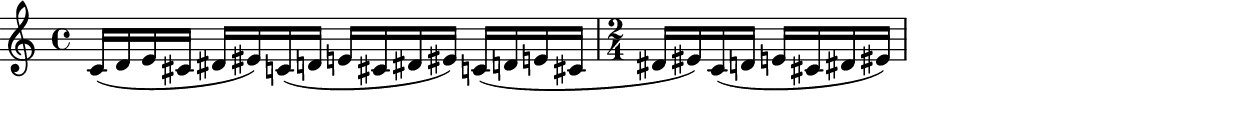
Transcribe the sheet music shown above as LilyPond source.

%%% Generated by music-score %%%
\include "lilypond-book-preamble.ly"
\paper {
  #(define dump-extents #t)

  indent = 0\mm
  line-width = 210\mm - 2.0 * 0.4\in
  ragged-right = ##t
  force-assignment = #""
  line-width = #(- line-width (* mm  3.000000))
}
\header {
  title = ""
  composer = ""
}
\layout {
}

<<
    \new Staff {   \set Staff.instrumentName = "" \set Staff.shortInstrumentName = "" \time 4/4 \clef treble {   c'16( d'16 e'16 cis'16 dis'16 eis'16) c'16( d'16 e'16 cis'16 dis'16 eis'16) c'16( d'16 e'16 cis'16
                                                                                                             } \time 2/4 dis'16 eis'16) c'16( d'16 e'16 cis'16 dis'16 eis'16)
               }
>>